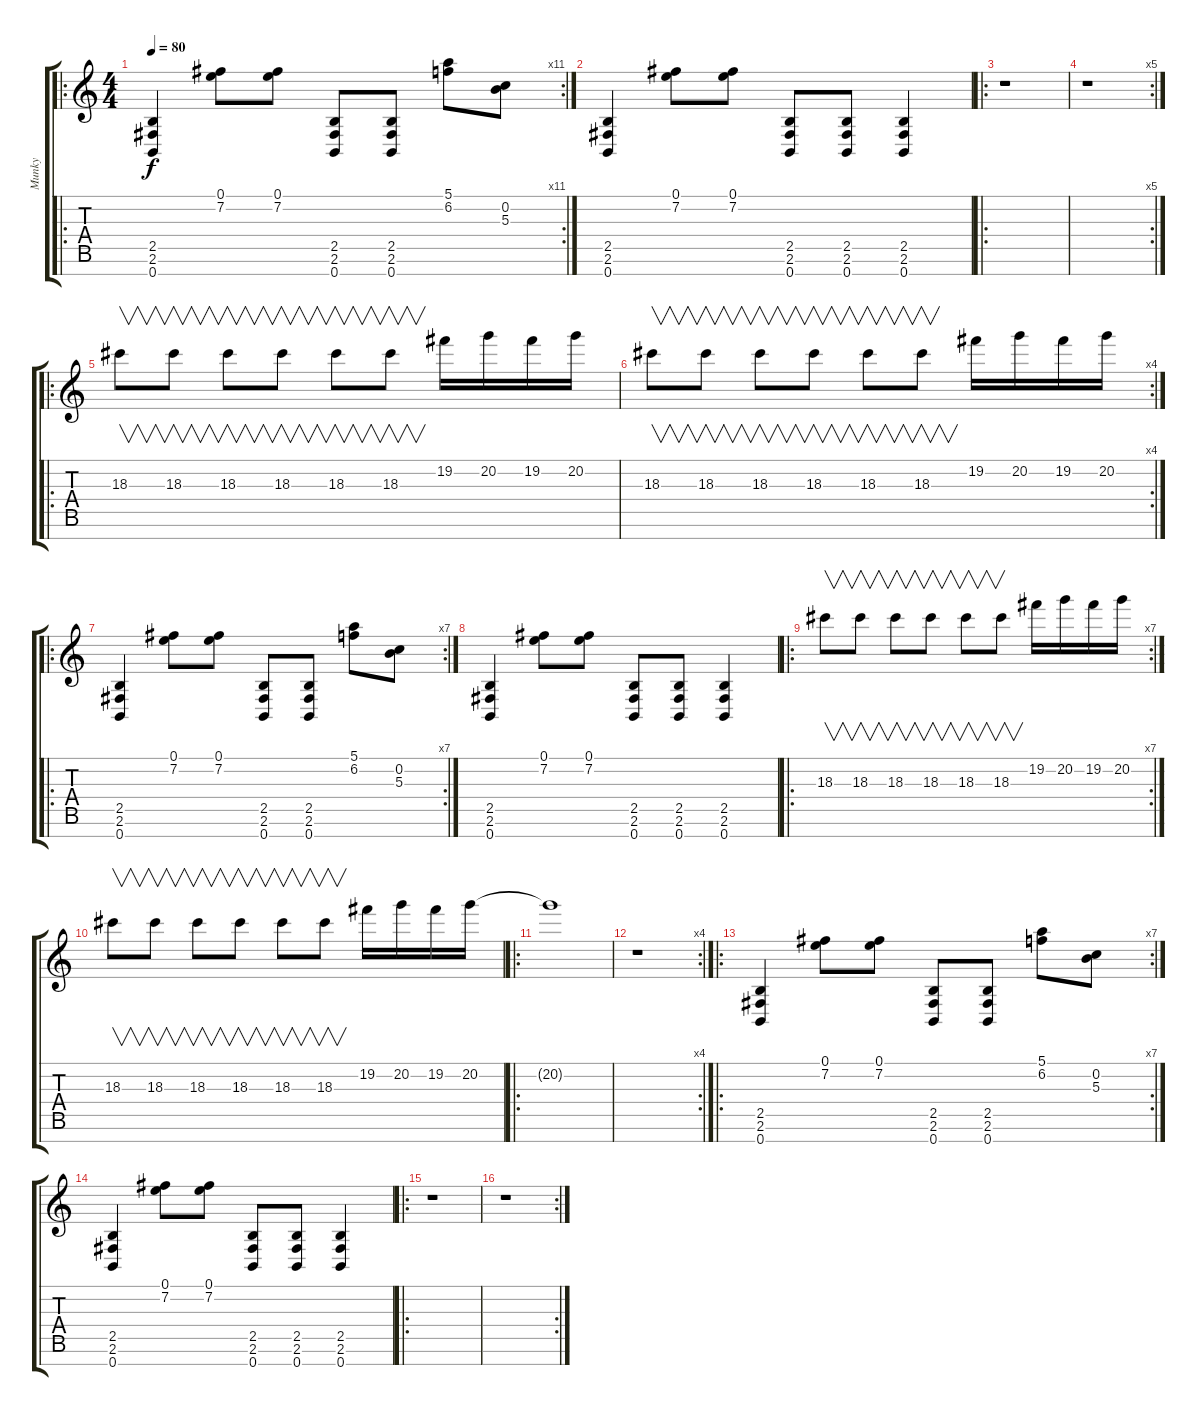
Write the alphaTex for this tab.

\track ("Munky" "Munky") {instrument overdrivenguitar}
\staff {score tabs}
\tuning (E4 B3 G3 D3 A2 E2 B1) {hide}
\ro
\rc 11
\ts (4 4)
\tempo 80
\clef g2
\ks c
(2.5 2.6 0.7).4{dy f instrument overdrivenguitar} (0.1 7.2).8 (0.1 7.2).8 (2.5 2.6 0.7).8 (2.5 2.6 0.7).8 (5.1 6.2).8 (0.2 5.3).8 |
(2.5 2.6 0.7).4 (0.1 7.2).8 (0.1 7.2).8 (2.5 2.6 0.7).8 (2.5 2.6 0.7).8 (2.5 2.6 0.7).4 |
\ro
r.1 |
\rc 5
r.1 |
\ro
18.3.8{v} 18.3.8{v} 18.3.8{v} 18.3.8{v} 18.3.8{v} 18.3.8{v} 19.2.16 20.2.16 19.2.16 20.2.16 |
\rc 4
18.3.8{v} 18.3.8{v} 18.3.8{v} 18.3.8{v} 18.3.8{v} 18.3.8{v} 19.2.16 20.2.16 19.2.16 20.2.16 |
\ro
\rc 7
(2.5 2.6 0.7).4 (0.1 7.2).8 (0.1 7.2).8 (2.5 2.6 0.7).8 (2.5 2.6 0.7).8 (5.1 6.2).8 (0.2 5.3).8 |
(2.5 2.6 0.7).4 (0.1 7.2).8 (0.1 7.2).8 (2.5 2.6 0.7).8 (2.5 2.6 0.7).8 (2.5 2.6 0.7).4 |
\ro
\rc 7
18.3.8{v} 18.3.8{v} 18.3.8{v} 18.3.8{v} 18.3.8{v} 18.3.8{v} 19.2.16 20.2.16 19.2.16 20.2.16 |
18.3.8{v} 18.3.8{v} 18.3.8{v} 18.3.8{v} 18.3.8{v} 18.3.8{v} 19.2.16 20.2.16 19.2.16 20.2.16 |
\ro
20.2{t}.1 |
\rc 4
r.1 |
\ro
\rc 7
(2.5 2.6 0.7).4 (0.1 7.2).8 (0.1 7.2).8 (2.5 2.6 0.7).8 (2.5 2.6 0.7).8 (5.1 6.2).8 (0.2 5.3).8 |
(2.5 2.6 0.7).4 (0.1 7.2).8 (0.1 7.2).8 (2.5 2.6 0.7).8 (2.5 2.6 0.7).8 (2.5 2.6 0.7).4 |
\ro
r.1 |
\rc 2
r.1
